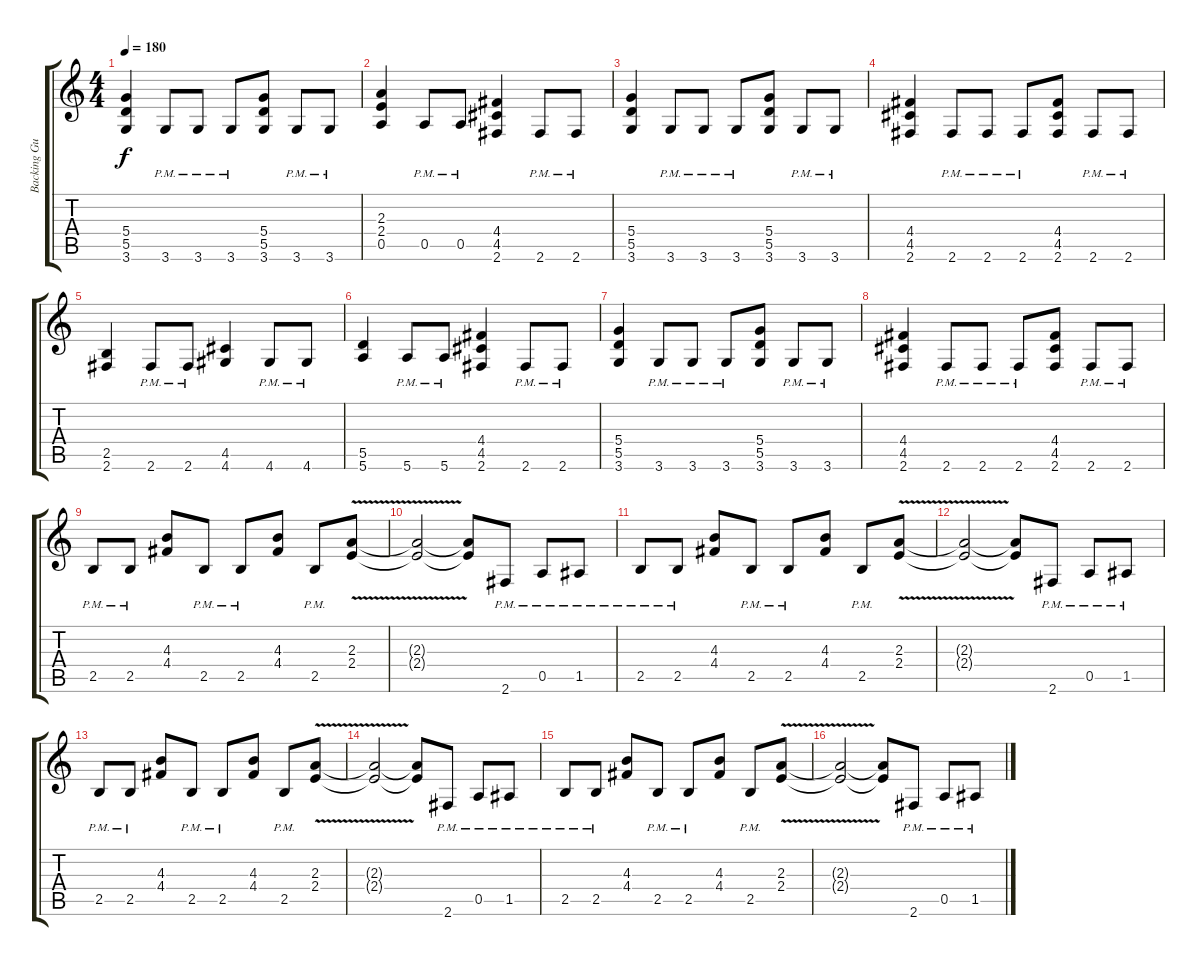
\track ("Backing Guitar" "Backing Gu") {instrument overdrivenguitar}
\staff {score tabs}
\tuning (E4 B3 G3 D3 A2 E2) {hide}
\ts (4 4)
\tempo 180
\clef g2
\ks c
(5.4 5.5 3.6).4{dy f} 3.6{pm}.8 3.6{pm}.8 3.6{pm}.8 (5.4 5.5 3.6).8 3.6{pm}.8 3.6{pm}.8 |
(2.3 2.4 0.5).4 0.5{pm}.8 0.5{pm}.8 (4.4 4.5 2.6).4 2.6{pm}.8 2.6{pm}.8 |
(5.4 5.5 3.6).4 3.6{pm}.8 3.6{pm}.8 3.6{pm}.8 (5.4 5.5 3.6).8 3.6{pm}.8 3.6{pm}.8 |
(4.4 4.5 2.6).4 2.6{pm}.8 2.6{pm}.8 2.6{pm}.8 (4.4 4.5 2.6).8 2.6{pm}.8 2.6{pm}.8 |
(2.5 2.6).4 2.6{pm}.8 2.6{pm}.8 (4.5 4.6).4 4.6{pm}.8 4.6{pm}.8 |
(5.5 5.6).4 5.6{pm}.8 5.6{pm}.8 (4.4 4.5 2.6).4 2.6{pm}.8 2.6{pm}.8 |
(5.4 5.5 3.6).4 3.6{pm}.8 3.6{pm}.8 3.6{pm}.8 (5.4 5.5 3.6).8 3.6{pm}.8 3.6{pm}.8 |
(4.4 4.5 2.6).4 2.6{pm}.8 2.6{pm}.8 2.6{pm}.8 (4.4 4.5 2.6).8 2.6{pm}.8 2.6{pm}.8 |
2.5{pm}.8 2.5{pm}.8 (4.3 4.4).8 2.5{pm}.8 2.5{pm}.8 (4.3 4.4).8 2.5{pm}.8 (2.3{v} 2.4).8 |
(2.3{t} 2.4{t}).2 (2.3{t} 2.4{t}).8 2.6{pm}.8 0.5{pm}.8 1.5{pm}.8 |
2.5{pm}.8 2.5{pm}.8 (4.3 4.4).8 2.5{pm}.8 2.5{pm}.8 (4.3 4.4).8 2.5{pm}.8 (2.3{v} 2.4).8 |
(2.3{t} 2.4{t}).2 (2.3{t} 2.4{t}).8 2.6{pm}.8 0.5{pm}.8 1.5{pm}.8 |
2.5{pm}.8 2.5{pm}.8 (4.3 4.4).8 2.5{pm}.8 2.5{pm}.8 (4.3 4.4).8 2.5{pm}.8 (2.3{v} 2.4).8 |
(2.3{t} 2.4{t}).2 (2.3{t} 2.4{t}).8 2.6{pm}.8 0.5{pm}.8 1.5{pm}.8 |
2.5{pm}.8 2.5{pm}.8 (4.3 4.4).8 2.5{pm}.8 2.5{pm}.8 (4.3 4.4).8 2.5{pm}.8 (2.3{v} 2.4).8 |
(2.3{t} 2.4{t}).2 (2.3{t} 2.4{t}).8 2.6{pm}.8 0.5{pm}.8 1.5{pm}.8
